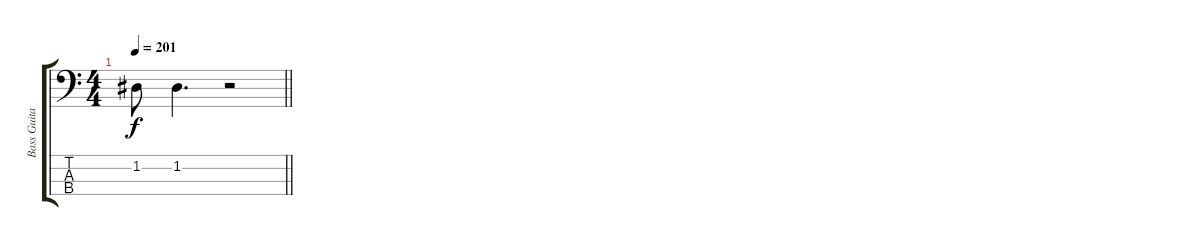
\track ("Bass Guitar" "Bass Guita") {instrument electricbassfinger}
\staff {score tabs}
\tuning (G2 D2 A1 D1) {hide}
\ts (4 4)
\tempo 201
\clef f4
\barLineRight lightlight
\ks c
1.2.8{dy f} 1.2.4{d} r.2
